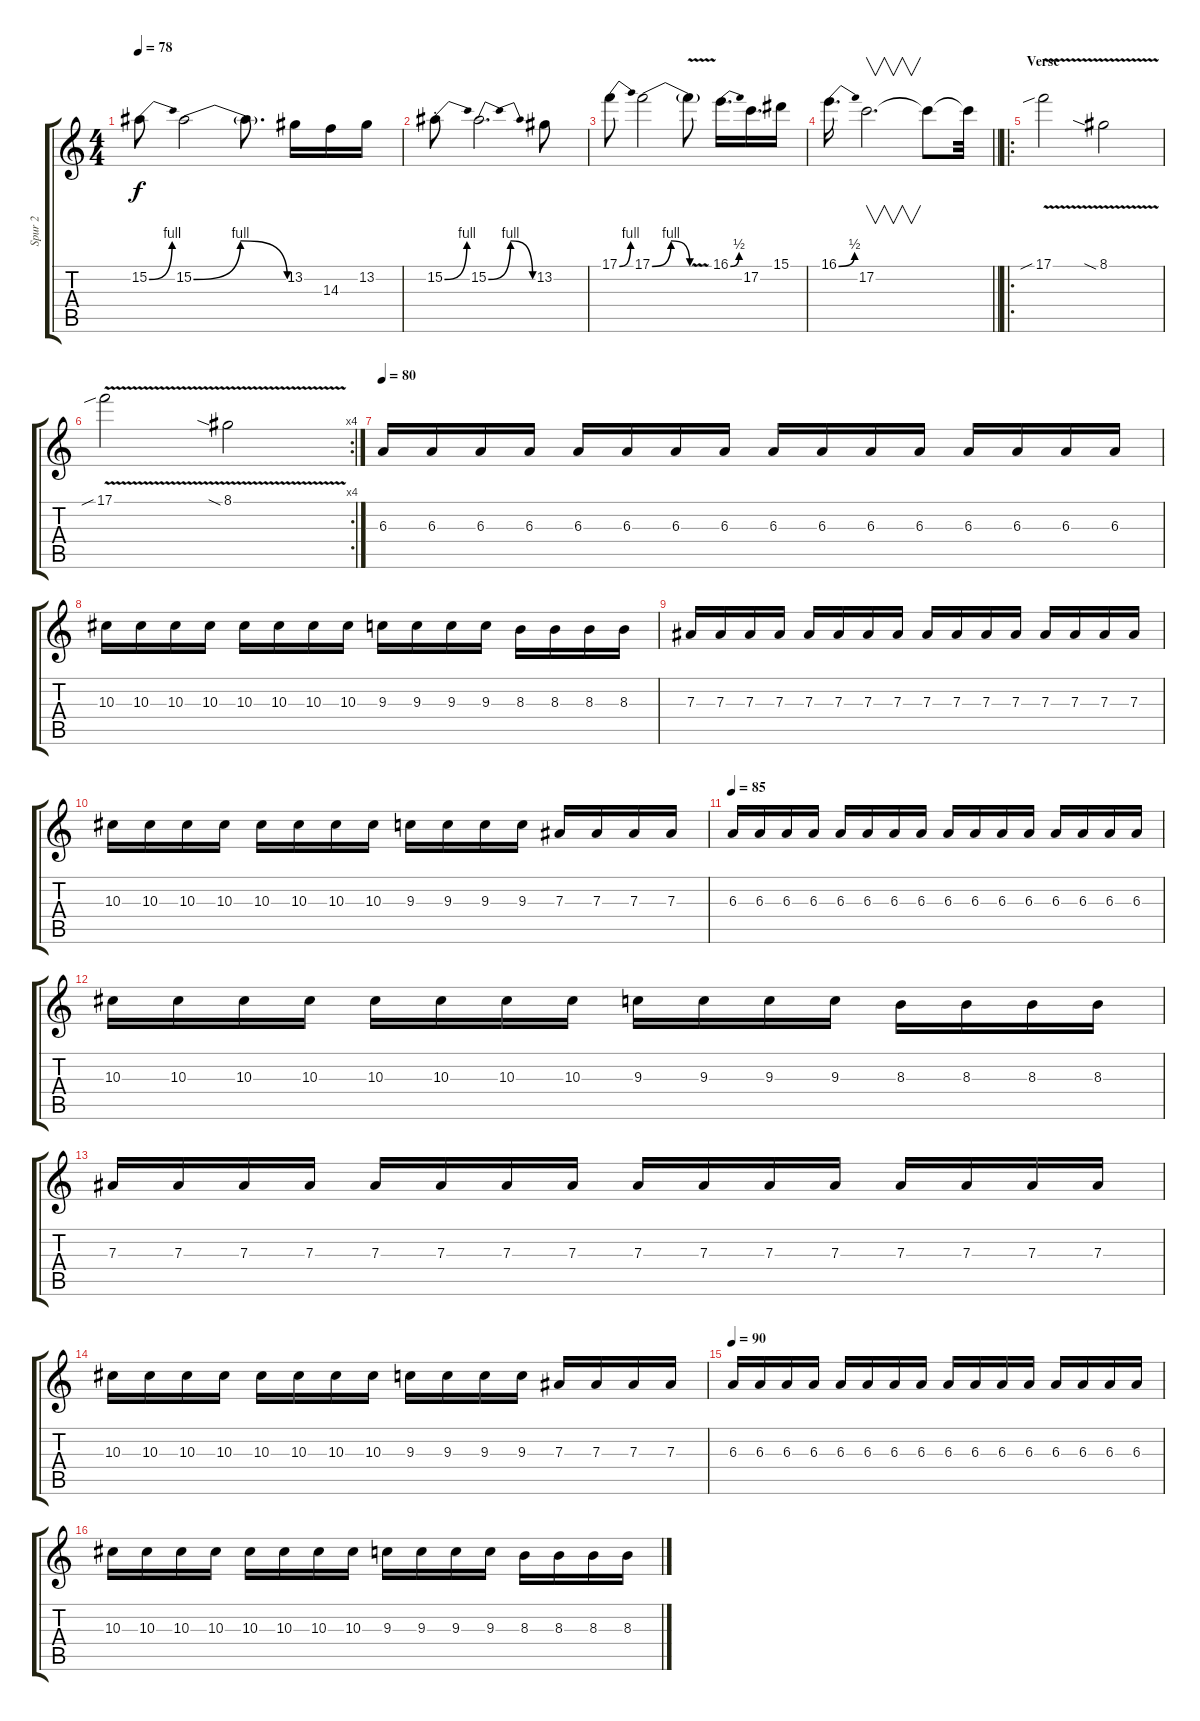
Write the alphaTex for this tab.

\track ("Spur 2" "Spur 2") {instrument overdrivenguitar}
\staff {score tabs}
\tuning (C4 G3 Eb3 Bb2 F2 C2) {hide}
\ts (4 4)
\tempo 78
\clef g2
\ks c
15.2{be (bend 0 0 60 4)}.8{dy f} 15.2{be (bendrelease 0 0 22 4 50 4 60 0)}.2 15.2{t}.8{d} 13.2.16 14.3.16 13.2.16 |
15.2{be (bend 0 0 60 4) st}.8 15.2{be (bendrelease 0 0 22 4 50 4 60 0)}.2{d} 13.2.8 |
17.1{be (bend 0 0 60 4)}.8 17.1{be (bendrelease 0 0 15 4 45 4 60 0)}.2 17.1{v t}.8 16.1{be (bend 0 0 60 2)}.16{d} 17.2.16{d} 15.1.16 |
\barLineRight lightlight
16.1{be (bend 0 0 60 2)}.16{d} 17.2.2{v d} 17.2{t}.8 17.2{t}.32 |
\ro
\section ("" "Verse")
17.1{v sib}.2{volume 6 balance 8 instrument distortionguitar} 8.1{v sia}.2 |
\rc 4
17.1{v sib}.2 8.1{v sia}.2 |
\tempo 80
6.3.16{volume 8} 6.3.16 6.3.16 6.3.16 6.3.16 6.3.16 6.3.16 6.3.16 6.3.16 6.3.16 6.3.16 6.3.16 6.3.16 6.3.16 6.3.16 6.3.16 |
10.3.16 10.3.16 10.3.16 10.3.16 10.3.16 10.3.16 10.3.16 10.3.16 9.3.16 9.3.16 9.3.16 9.3.16 8.3.16 8.3.16 8.3.16 8.3.16 |
7.3.16 7.3.16 7.3.16 7.3.16 7.3.16 7.3.16 7.3.16 7.3.16 7.3.16 7.3.16 7.3.16 7.3.16 7.3.16 7.3.16 7.3.16 7.3.16 |
10.3.16 10.3.16 10.3.16 10.3.16 10.3.16 10.3.16 10.3.16 10.3.16 9.3.16 9.3.16 9.3.16 9.3.16 7.3.16 7.3.16 7.3.16 7.3.16 |
\tempo 85
6.3.16{volume 8} 6.3.16 6.3.16 6.3.16 6.3.16 6.3.16 6.3.16 6.3.16 6.3.16 6.3.16 6.3.16 6.3.16 6.3.16 6.3.16 6.3.16 6.3.16 |
10.3.16 10.3.16 10.3.16 10.3.16 10.3.16 10.3.16 10.3.16 10.3.16 9.3.16 9.3.16 9.3.16 9.3.16 8.3.16 8.3.16 8.3.16 8.3.16 |
7.3.16 7.3.16 7.3.16 7.3.16 7.3.16 7.3.16 7.3.16 7.3.16 7.3.16 7.3.16 7.3.16 7.3.16 7.3.16 7.3.16 7.3.16 7.3.16 |
10.3.16 10.3.16 10.3.16 10.3.16 10.3.16 10.3.16 10.3.16 10.3.16 9.3.16 9.3.16 9.3.16 9.3.16 7.3.16 7.3.16 7.3.16 7.3.16 |
\tempo 90
6.3.16{volume 8} 6.3.16 6.3.16 6.3.16 6.3.16 6.3.16 6.3.16 6.3.16 6.3.16 6.3.16 6.3.16 6.3.16 6.3.16 6.3.16 6.3.16 6.3.16 |
10.3.16 10.3.16 10.3.16 10.3.16 10.3.16 10.3.16 10.3.16 10.3.16 9.3.16 9.3.16 9.3.16 9.3.16 8.3.16 8.3.16 8.3.16 8.3.16
